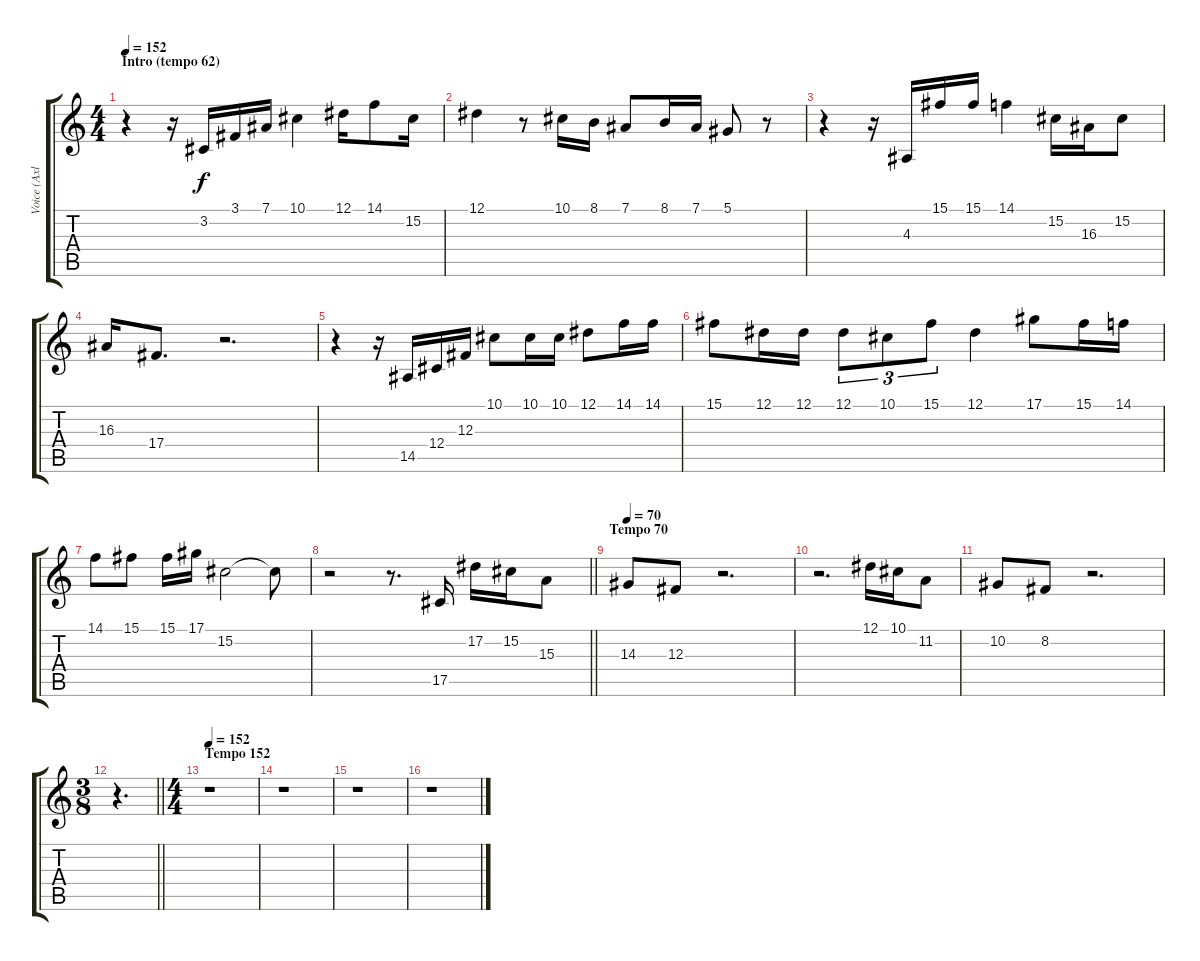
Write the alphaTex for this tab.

\track ("Voice (Axl)" "Voice (Axl") {instrument lead2sawtooth}
\staff {score tabs}
\tuning (Eb4 Bb3 Gb3 Db3 Ab2 Eb2) {hide}
\ts (4 4)
\section ("" "Intro (tempo 62)")
\tempo 152
\tempo 62
\tempo 152
\clef g2
\ks c
r.4{dy f instrument lead2sawtooth} r.16 3.2.16 3.1.16 7.1.16 10.1.4 12.1.16 14.1.8 15.2.16 |
12.1.4 r.8 10.1.16 8.1.16 7.1.8 8.1.16 7.1.16 5.1.8 r.8 |
r.4 r.16 4.3.16 15.1.16 15.1.16 14.1.4 15.2.16 16.3.16 15.2.8 |
16.3.16 17.4.8{d} r.2{d} |
r.4 r.16 14.5.16 12.4.16 12.3.16 10.1.8 10.1.16 10.1.16 12.1.8 14.1.16 14.1.16 |
15.1.8 12.1.16 12.1.16 12.1.8{tu (3 2)} 10.1.8{tu (3 2)} 15.1.8{tu (3 2)} 12.1.4 17.1.8 15.1.16 14.1.16 |
14.1.8 15.1.8 15.1.16 17.1.16 15.2.2 15.2{t}.8 |
\barLineRight lightlight
r.2 r.8{d} 17.5.16 17.2.16 15.2.16 15.3.8 |
\section ("" "Tempo 70")
\tempo 70
14.3.8 12.3.8 r.2{d} |
r.2{d} 12.1.16 10.1.16 11.2.8 |
10.2.8 8.2.8 r.2{d} |
\ts (3 8)
\barLineRight lightlight
r.4{d} |
\ts (4 4)
\section ("" "Tempo 152")
\tempo 152
r.1 |
r.1 |
r.1 |
r.1
